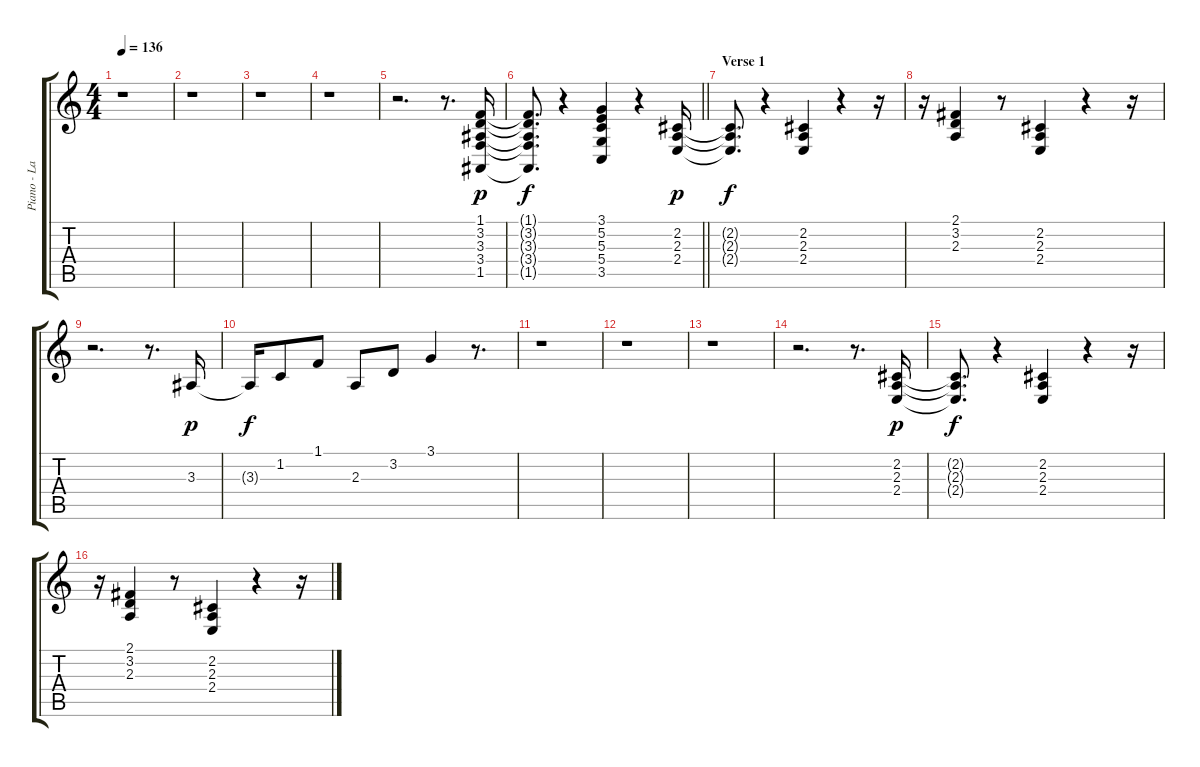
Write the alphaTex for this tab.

\track ("Piano - Lamm" "Piano - La") {instrument acousticgrandpiano}
\staff {score tabs}
\tuning (E4 B3 G3 D3 A2 E2) {hide}
\ts (4 4)
\tempo 136
\clef g2
\ks c
r.1{dy p} |
r.1 |
r.1 |
r.1 |
r.2{d} r.8{d} (1.1 3.2 3.3 3.4 1.5).16 |
\barLineRight lightlight
(1.1{t} 3.2{t} 3.3{t} 3.4{t} 1.5{t}).8{d dy f} r.4 (3.1 5.2 5.3 5.4 3.5).4 r.4 (2.2 2.3 2.4).16{dy p} |
\section ("" "Verse 1")
(2.2{t} 2.3{t} 2.4{t}).8{d dy f} r.4 (2.2 2.3 2.4).4 r.4 r.16 |
r.16 (2.1 3.2 2.3).4 r.8 (2.2 2.3 2.4).4 r.4 r.16 |
r.2{d} r.8{d} 3.3.16{dy p} |
3.3{t}.16{dy f} 1.2.8 1.1.8 2.3.8 3.2.8 3.1.4 r.8{d} |
r.1 |
r.1 |
r.1 |
r.2{d} r.8{d} (2.2 2.3 2.4).16{dy p} |
(2.2{t} 2.3{t} 2.4{t}).8{d dy f} r.4 (2.2 2.3 2.4).4 r.4 r.16 |
r.16 (2.1 3.2 2.3).4 r.8 (2.2 2.3 2.4).4 r.4 r.16
